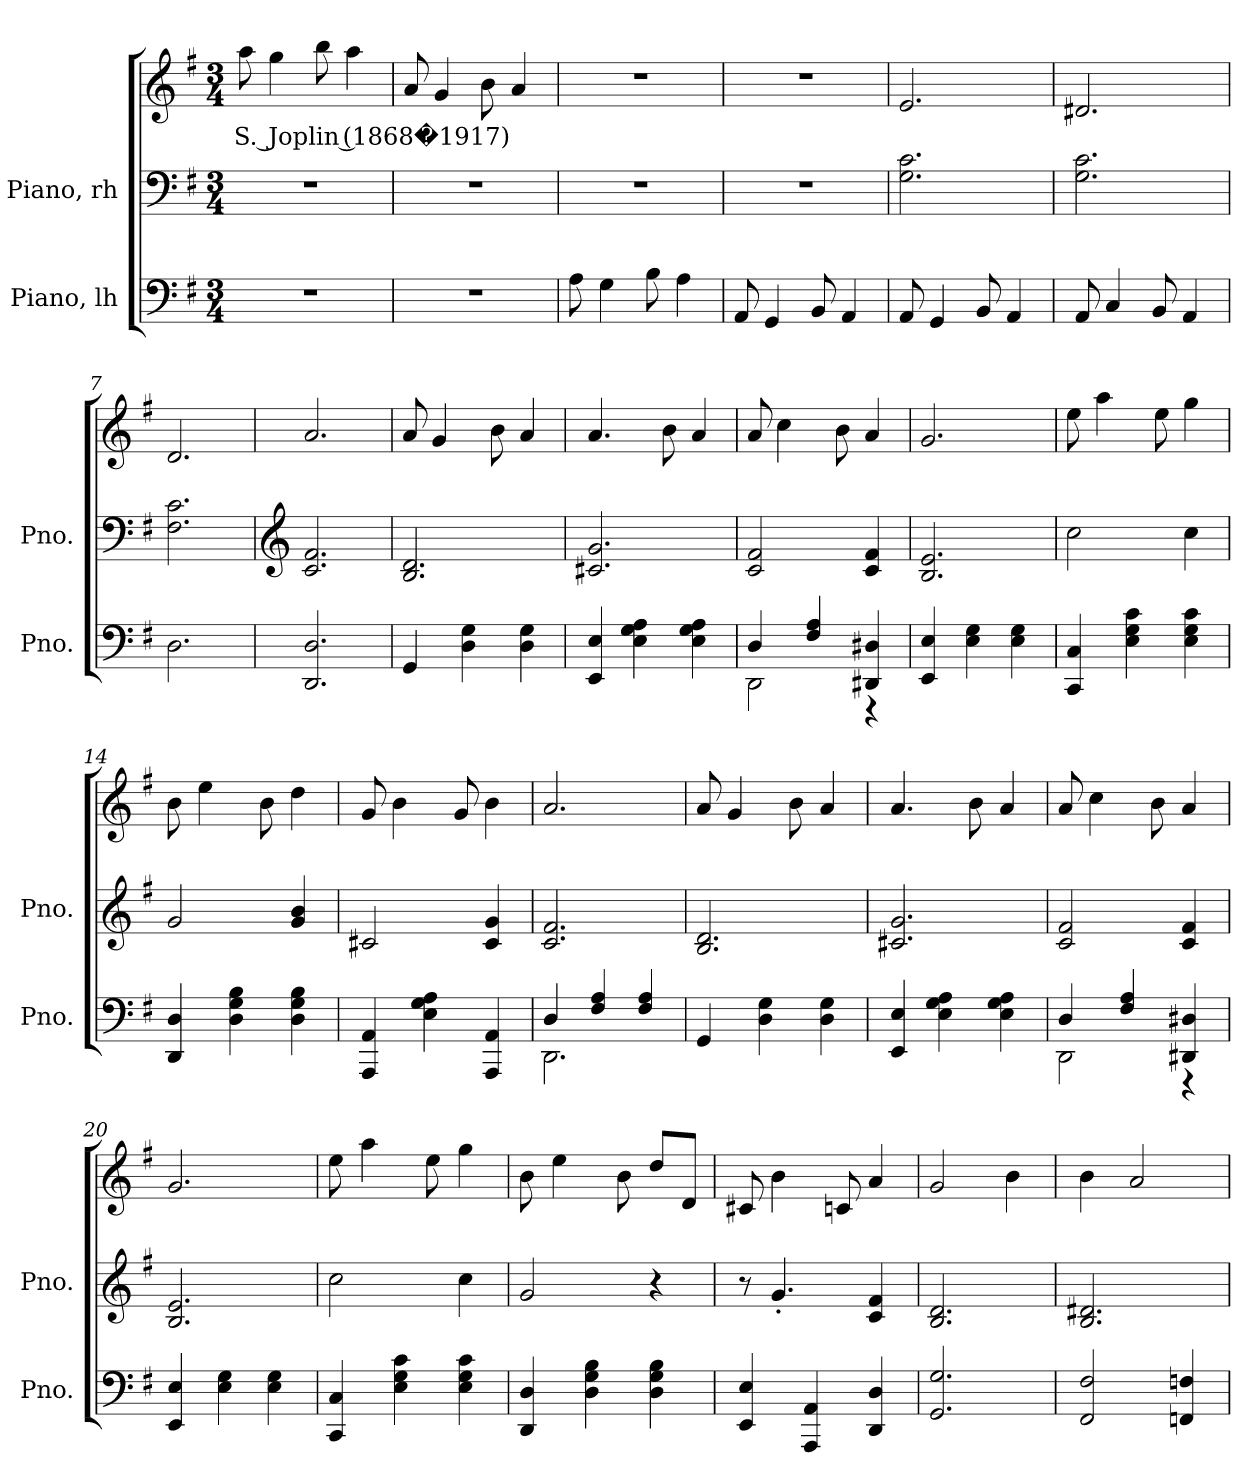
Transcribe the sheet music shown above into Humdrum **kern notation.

**kern	**kern	**kern	**text
*part2	*part1	*part1	*part1
*staff3	*staff2	*staff1	*staff1
*I"Piano, lh	*I"Piano, rh	*	*
*I'Pno.	*I'Pno.	*	*
*clefF4	*clefF4	*clefG2	*
*k[f#]	*k[f#]	*k[f#]	*
*M3/4	*M3/4	*M3/4	*
*MM150	*MM150	*MM150	*
=1	=1	=1	=1
!	!	!	!LO:LY:b
2.r	2.r	8aa\	S. Joplin (1868�1917)
.	.	4gg\	.
.	.	8bb\	.
.	.	4aa\	.
=2	=2	=2	=2
2.r	2.r	8a/	.
.	.	4g/	.
.	.	8b\	.
.	.	4a/	.
=3	=3	=3	=3
8A\	2.r	2.r	.
4G\	.	.	.
8B\	.	.	.
4A\	.	.	.
=4	=4	=4	=4
8AA/	2.r	2.r	.
4GG/	.	.	.
8BB/	.	.	.
4AA/	.	.	.
=5	=5	=5	=5
8AA/	2.G\ 2.c\	2.e/	.
4GG/	.	.	.
8BB/	.	.	.
4AA/	.	.	.
!!LO:LB:g=z
=6	=6	=6	=6
8AA/	2.G\ 2.c\	2.d#X/	.
4C/	.	.	.
8BB/	.	.	.
4AA/	.	.	.
=7	=7	=7	=7
2.D\	2.F#\ 2.c\	2.d/	.
=8	=8	=8	=8
*	*clefG2	*	*
2.DD/ 2.D/	2.c/ 2.f#/	2.a/	.
=9	=9	=9	=9
4GG/	2.B/ 2.d/	8a/	.
.	.	4g/	.
4D\ 4G\	.	.	.
.	.	8b\	.
4D\ 4G\	.	4a/	.
=10	=10	=10	=10
4EE/ 4E/	2.c#X/ 2.g/	4.a/	.
4E\ 4G\ 4A\	.	.	.
.	.	8b\	.
4E\ 4G\ 4A\	.	4a/	.
=11	=11	=11	=11
*^	*	*	*
4D/	2DD\	2c/ 2f#/	8a/	.
.	.	.	4cc\	.
4F#/ 4A/	.	.	.	.
.	.	.	8b\	.
4DD#X/ 4D#X/	4r	4c/ 4f#/	4a/	.
*v	*v	*	*	*
=12	=12	=12	=12
4EE/ 4E/	2.B/ 2.e/	2.g/	.
4E\ 4G\	.	.	.
4E\ 4G\	.	.	.
=13	=13	=13	=13
4CC/ 4C/	2cc\	8ee\	.
.	.	4aa\	.
4E\ 4G\ 4c\	.	.	.
.	.	8ee\	.
4E\ 4G\ 4c\	4cc\	4gg\	.
!!LO:LB:g=z
=14	=14	=14	=14
4DD/ 4D/	2g/	8b\	.
.	.	4ee\	.
4D\ 4G\ 4B\	.	.	.
.	.	8b\	.
4D\ 4G\ 4B\	4g/ 4b/	4dd\	.
=15	=15	=15	=15
4AAA/ 4AA/	2c#X/	8g/	.
.	.	4b\	.
4E\ 4G\ 4A\	.	.	.
.	.	8g/	.
4AAA/ 4AA/	4c#/ 4g/	4b\	.
=16	=16	=16	=16
*^	*	*	*
4D/	2.DD\	2.c/ 2.f#/	2.a/	.
4F#/ 4A/	.	.	.	.
4F#/ 4A/	.	.	.	.
*v	*v	*	*	*
=17	=17	=17	=17
4GG/	2.B/ 2.d/	8a/	.
.	.	4g/	.
4D\ 4G\	.	.	.
.	.	8b\	.
4D\ 4G\	.	4a/	.
=18	=18	=18	=18
4EE/ 4E/	2.c#X/ 2.g/	4.a/	.
4E\ 4G\ 4A\	.	.	.
.	.	8b\	.
4E\ 4G\ 4A\	.	4a/	.
=19	=19	=19	=19
*^	*	*	*
4D/	2DD\	2c/ 2f#/	8a/	.
.	.	.	4cc\	.
4F#/ 4A/	.	.	.	.
.	.	.	8b\	.
4DD#X/ 4D#X/	4r	4c/ 4f#/	4a/	.
*v	*v	*	*	*
=20	=20	=20	=20
4EE/ 4E/	2.B/ 2.e/	2.g/	.
4E\ 4G\	.	.	.
4E\ 4G\	.	.	.
=21	=21	=21	=21
4CC/ 4C/	2cc\	8ee\	.
.	.	4aa\	.
4E\ 4G\ 4c\	.	.	.
.	.	8ee\	.
4E\ 4G\ 4c\	4cc\	4gg\	.
!!LO:LB:g=z
=22	=22	=22	=22
4DD/ 4D/	2g/	8b\	.
.	.	4ee\	.
4D\ 4G\ 4B\	.	.	.
.	.	8b\	.
4D\ 4G\ 4B\	4r	8dd/L	.
.	.	8d/J	.
=23	=23	=23	=23
4EE/ 4E/	8r	8c#X/	.
.	4.g'/	4b\	.
4AAA/ 4AA/	.	.	.
.	.	8cn/	.
4DD/ 4D/	4c/ 4f#/	4a/	.
=24	=24	=24	=24
2.GG/ 2.G/	2.B/ 2.d/	2g/	.
.	.	4b\	.
=25	=25	=25	=25
2FF#/ 2F#/	2.B/ 2.d#X/	4b\	.
.	.	2a/	.
4FFn/ 4Fn/	.	.	.
=	=	=	=
*-	*-	*-	*-
